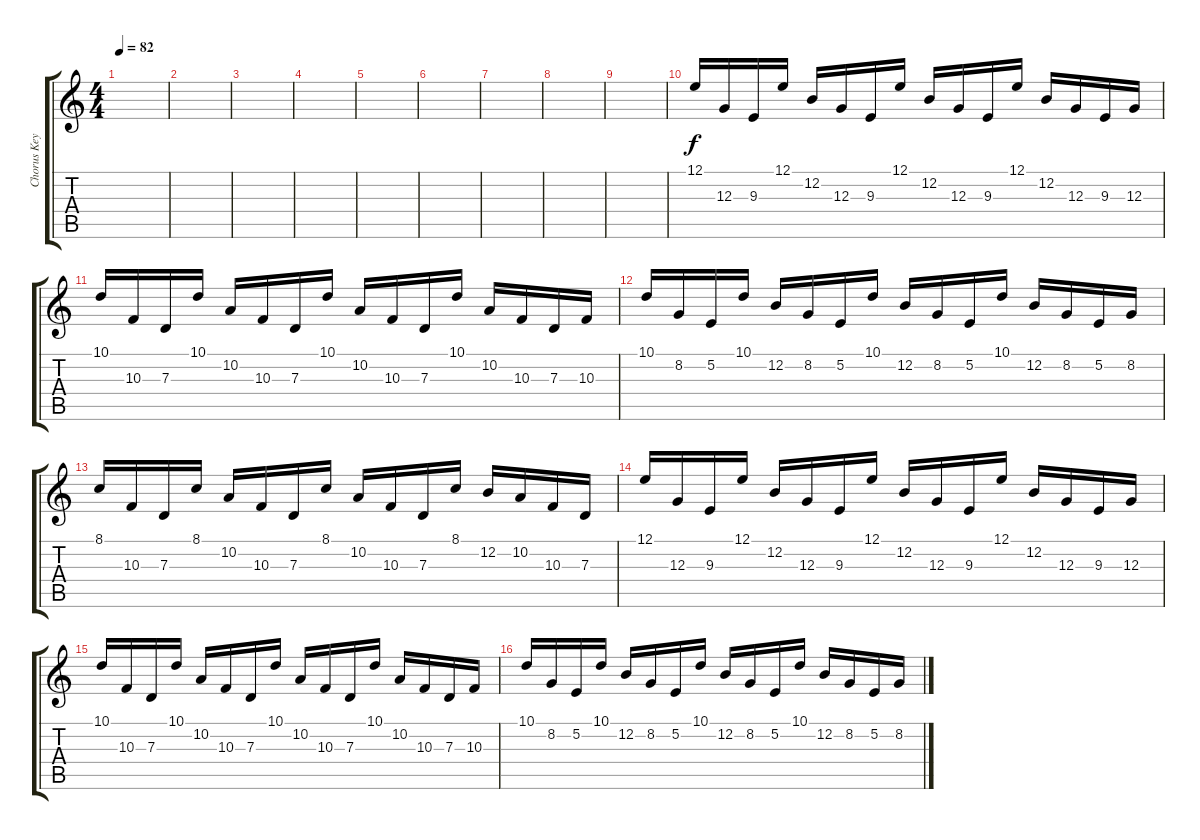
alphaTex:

\track ("Chorus Keys" "Chorus Key") {instrument lead2sawtooth}
\staff {score tabs}
\tuning (E4 B3 G3 D3 A2 E2) {hide}
\ts (4 4)
\tempo 82
\clef g2
\ks c
|
|
|
|
|
|
|
|
|
12.1.16 12.3.16 9.3.16 12.1.16 12.2.16 12.3.16 9.3.16 12.1.16 12.2.16 12.3.16 9.3.16 12.1.16 12.2.16 12.3.16 9.3.16 12.3.16 |
10.1.16 10.3.16 7.3.16 10.1.16 10.2.16 10.3.16 7.3.16 10.1.16 10.2.16 10.3.16 7.3.16 10.1.16 10.2.16 10.3.16 7.3.16 10.3.16 |
10.1.16 8.2.16 5.2.16 10.1.16 12.2.16 8.2.16 5.2.16 10.1.16 12.2.16 8.2.16 5.2.16 10.1.16 12.2.16 8.2.16 5.2.16 8.2.16 |
8.1.16 10.3.16 7.3.16 8.1.16 10.2.16 10.3.16 7.3.16 8.1.16 10.2.16 10.3.16 7.3.16 8.1.16 12.2.16 10.2.16 10.3.16 7.3.16 |
12.1.16 12.3.16 9.3.16 12.1.16 12.2.16 12.3.16 9.3.16 12.1.16 12.2.16 12.3.16 9.3.16 12.1.16 12.2.16 12.3.16 9.3.16 12.3.16 |
10.1.16 10.3.16 7.3.16 10.1.16 10.2.16 10.3.16 7.3.16 10.1.16 10.2.16 10.3.16 7.3.16 10.1.16 10.2.16 10.3.16 7.3.16 10.3.16 |
10.1.16 8.2.16 5.2.16 10.1.16 12.2.16 8.2.16 5.2.16 10.1.16 12.2.16 8.2.16 5.2.16 10.1.16 12.2.16 8.2.16 5.2.16 8.2.16
